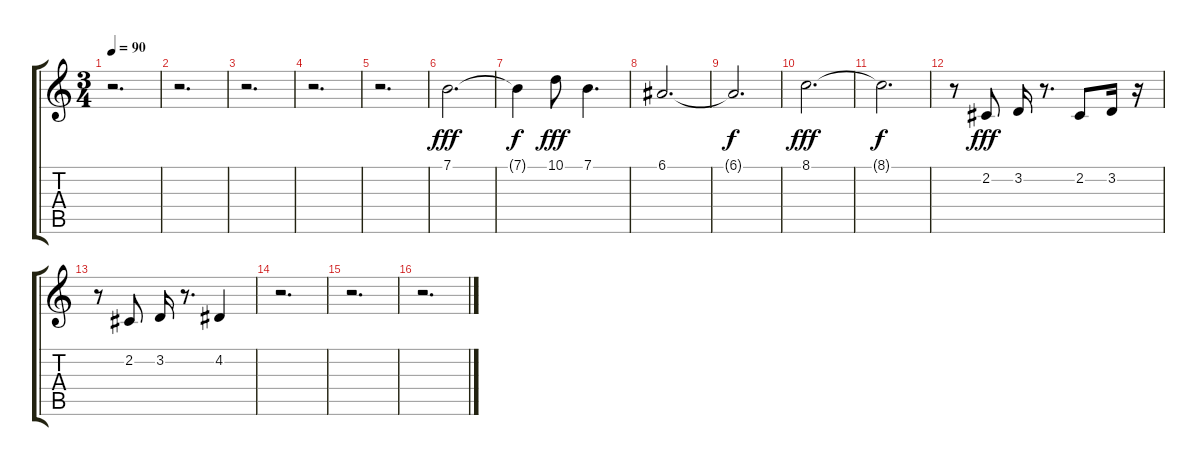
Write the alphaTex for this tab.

\track "" {instrument stringensemble1}
\staff {score tabs}
\tuning (E4 B3 G3 D3 A2 E2) {hide}
\ts (3 4)
\tempo 90
\clef g2
\ks c
r.2{d dy fff} |
r.2{d} |
r.2{d} |
r.2{d} |
r.2{d} |
7.1.2{d volume 16} |
7.1{t}.4{dy f} 10.1.8{dy fff} 7.1.4{d} |
6.1.2{d} |
6.1{t}.2{d dy f} |
8.1.2{d dy fff} |
8.1{t}.2{d dy f} |
r.8 2.2.8{dy fff} 3.2.16 r.8{d} 2.2.8 3.2.16 r.16 |
r.8 2.2.8 3.2.16 r.8{d} 4.2.4 |
r.2{d} |
r.2{d} |
r.2{d}
